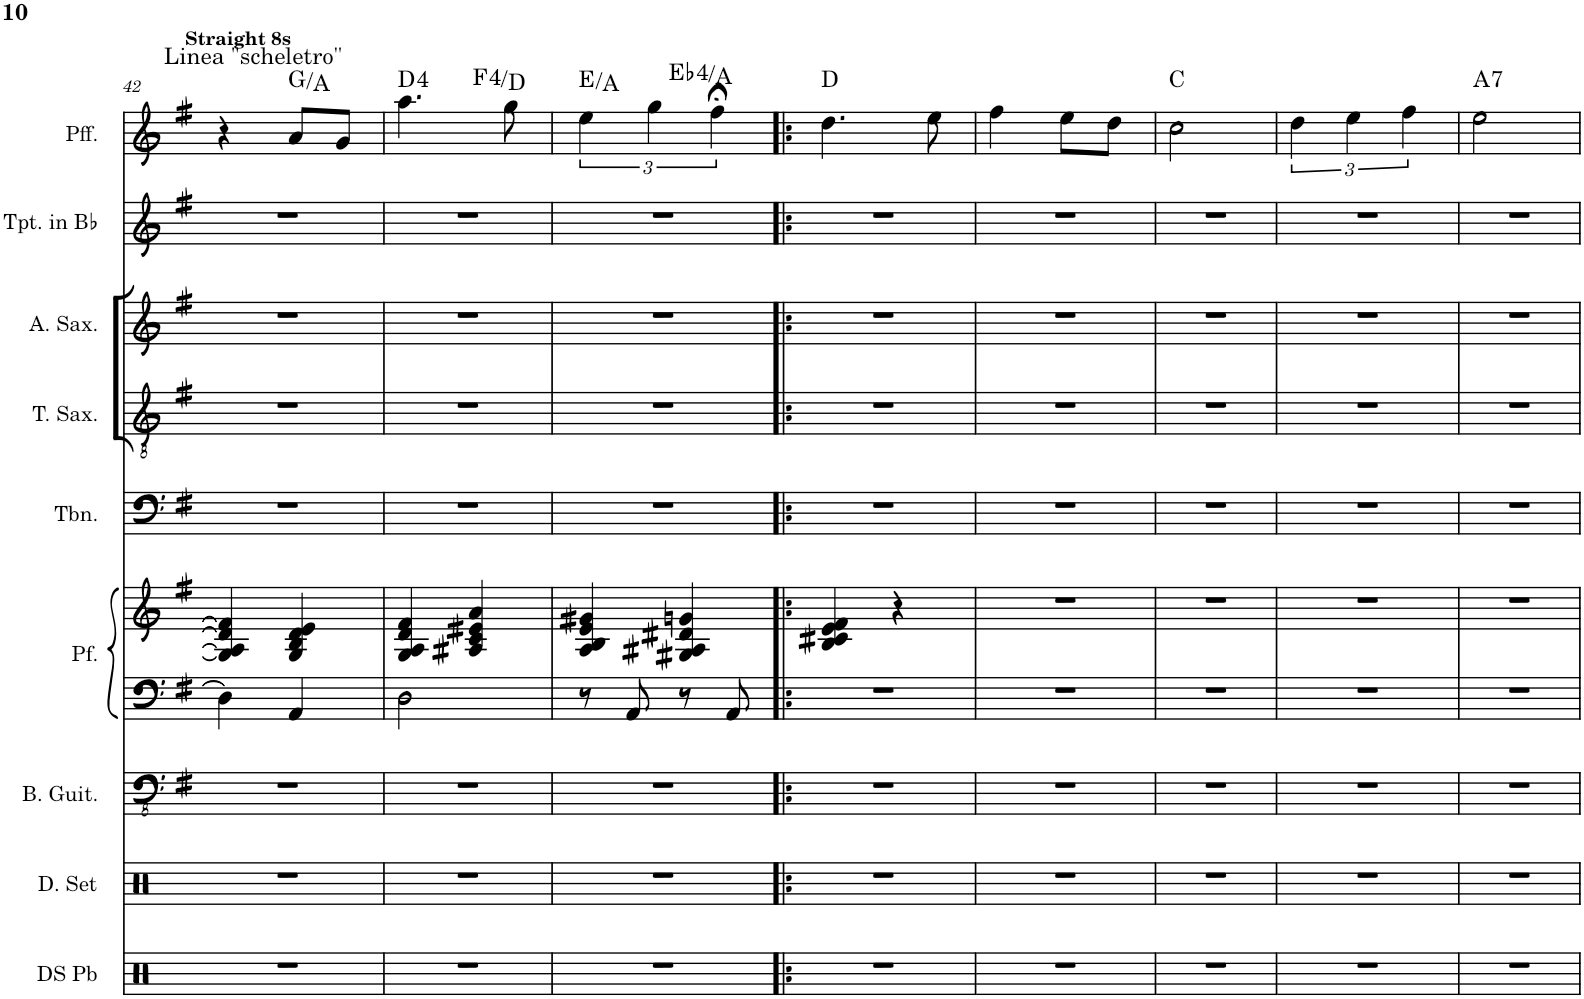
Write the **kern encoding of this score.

**kern	**kern	**kern	**kern	**kern	**kern	**kern	**kern	**kern	**kern	**harte
*part9	*part8	*part7	*part6	*part6	*part5	*part4	*part3	*part2	*part1	*part1
*staff10	*staff9	*staff8	*staff7	*staff6	*staff5	*staff4	*staff3	*staff2	*staff1	*
*I"Drumset (playback)	*I"Drumset	*I"Bass Guitar	*I"Piano	*	*I"Trombone	*I"Tenor Saxophone	*I"Alto Saxophone	*I"Trumpet in Bb	*I"Piffero	*
*I'DS Pb	*I'D. Set	*I'B. Guit.	*	*	*I'Tbn.	*I'T. Sax.	*I'A. Sax.	*I'Tpt. in Bb	*I'Pff.	*
!!LO:PB:g=z
*clefX	*clefX	*clefFv4	*clefF4	*clefG2	*clefF4	*clefGv2	*clefG2	*clefG2	*clefG2	*
*	*	*	*	*	*	*Trd8c14	*Trd5c9	*Trd1c2	*	*
*k[]	*k[]	*k[f#]	*k[f#]	*k[f#]	*k[f#]	*k[f#]	*k[f#]	*k[f#]	*k[f#]	*
*M2/4	*M2/4	*M2/4	*M2/4	*M2/4	*M2/4	*M2/4	*M2/4	*M2/4	*M2/4	*
=42	=42	=42	=42	=42	=42	=42	=42	=42	=42	=42
!	!	!	!	!	!	!	!	!	!LO:TX:a:B:t=Straight 8s	!
!	!	!	!	!	!	!	!	!	!LO:TX:a:t=Linea "scheletro"	!
2r	2r	2r	4D\]	4G/] 4A/] 4d/] 4f#/]	2r	2r	2r	2r	4r	.
.	.	.	4AA/	4G/ 4B/ 4d/ 4e/	.	.	.	.	8a/L	G:maj/2
.	.	.	.	.	.	.	.	.	8g/J	.
=43	=43	=43	=43	=43	=43	=43	=43	=43	=43	=43
2r	2r	2r	2D\	4G/ 4A/ 4d/ 4f#/	2r	2r	2r	2r	4.aa\	D:maj(4)
.	.	.	.	4A#X/ 4c/ 4e#X/ 4a/	.	.	.	.	.	.
.	.	.	.	.	.	.	.	.	8gg\	F:maj(4)/6
=44	=44	=44	=44	=44	=44	=44	=44	=44	=44	=44
2r	2r	2r	8r	4A/ 4B/ 4e/ 4g#X/	2r	2r	2r	2r	6ee\	E:maj/4
.	.	.	8AA/	.	.	.	.	.	.	.
.	.	.	.	.	.	.	.	.	6gg\	.
.	.	.	8r	4G#X/ 4A#X/ 4d#X/ 4gn/	.	.	.	.	.	.
.	.	.	.	.	.	.	.	.	6ff#;<\	Eb:maj(4)/#4
.	.	.	8AA/	.	.	.	.	.	.	.
=45!|:	=45!|:	=45!|:	=45!|:	=45!|:	=45!|:	=45!|:	=45!|:	=45!|:	=45!|:	=45!|:
2r	2r	2r	2r	4B/ 4c#X/ 4e/ 4f#/	2r	2r	2r	2r	4.dd\	D:maj
.	.	.	.	4r	.	.	.	.	.	.
.	.	.	.	.	.	.	.	.	8ee\	.
=46	=46	=46	=46	=46	=46	=46	=46	=46	=46	=46
2r	2r	2r	2r	2r	2r	2r	2r	2r	4ff#\	.
.	.	.	.	.	.	.	.	.	8ee\L	.
.	.	.	.	.	.	.	.	.	8dd\J	.
=47	=47	=47	=47	=47	=47	=47	=47	=47	=47	=47
2r	2r	2r	2r	2r	2r	2r	2r	2r	2cc\	C:maj
=48	=48	=48	=48	=48	=48	=48	=48	=48	=48	=48
2r	2r	2r	2r	2r	2r	2r	2r	2r	6dd\	.
.	.	.	.	.	.	.	.	.	6ee\	.
.	.	.	.	.	.	.	.	.	6ff#\	.
=49	=49	=49	=49	=49	=49	=49	=49	=49	=49	=49
!	!	!	!	!	!	!	!	!	!	!LO:H:kt=7
2r	2r	2r	2r	2r	2r	2r	2r	2r	2ee\	A:7
=	=	=	=	=	=	=	=	=	=	=
*-	*-	*-	*-	*-	*-	*-	*-	*-	*-	*-
